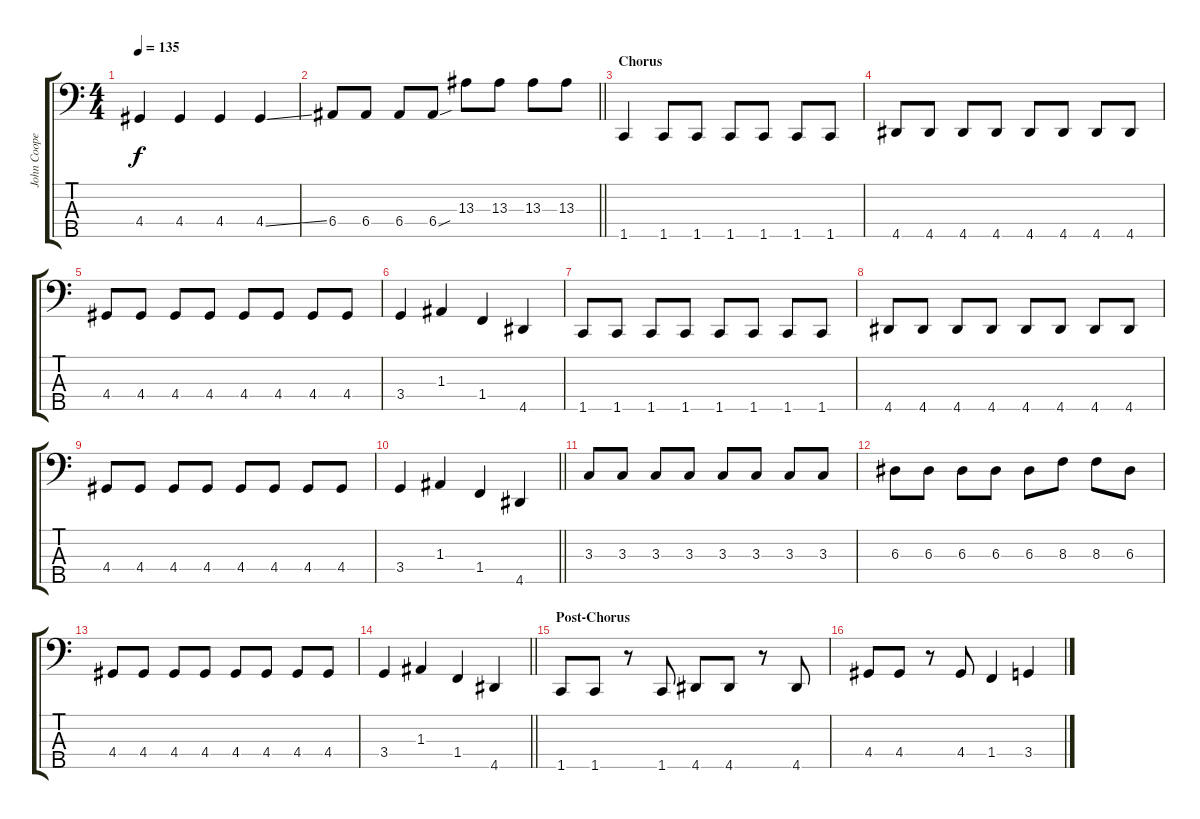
\track ("John Cooper (5-String)" "John Coope") {instrument electricbassfinger}
\staff {score tabs}
\tuning (G2 D2 A1 E1 B0) {hide}
\ts (4 4)
\tempo 135
\clef f4
\ks c
4.4.4{dy f} 4.4.4 4.4.4 4.4{ss}.4 |
\barLineRight lightlight
6.4.8 6.4.8 6.4.8 6.4{sou}.8 13.3.8 13.3.8 13.3.8 13.3.8 |
\section ("" "Chorus")
1.5.4 1.5.8 1.5.8 1.5.8 1.5.8 1.5.8 1.5.8 |
4.5.8 4.5.8 4.5.8 4.5.8 4.5.8 4.5.8 4.5.8 4.5.8 |
4.4.8 4.4.8 4.4.8 4.4.8 4.4.8 4.4.8 4.4.8 4.4.8 |
3.4.4 1.3.4 1.4.4 4.5.4 |
1.5.8 1.5.8 1.5.8 1.5.8 1.5.8 1.5.8 1.5.8 1.5.8 |
4.5.8 4.5.8 4.5.8 4.5.8 4.5.8 4.5.8 4.5.8 4.5.8 |
4.4.8 4.4.8 4.4.8 4.4.8 4.4.8 4.4.8 4.4.8 4.4.8 |
\barLineRight lightlight
3.4.4 1.3.4 1.4.4 4.5.4 |
3.3.8 3.3.8 3.3.8 3.3.8 3.3.8 3.3.8 3.3.8 3.3.8 |
6.3.8 6.3.8 6.3.8 6.3.8 6.3.8 8.3.8 8.3.8 6.3.8 |
4.4.8 4.4.8 4.4.8 4.4.8 4.4.8 4.4.8 4.4.8 4.4.8 |
\barLineRight lightlight
3.4.4 1.3.4 1.4.4 4.5.4 |
\section ("" "Post-Chorus")
1.5.8 1.5.8 r.8 1.5.8 4.5.8 4.5.8 r.8 4.5.8 |
4.4.8 4.4.8 r.8 4.4.8 1.4.4 3.4.4
